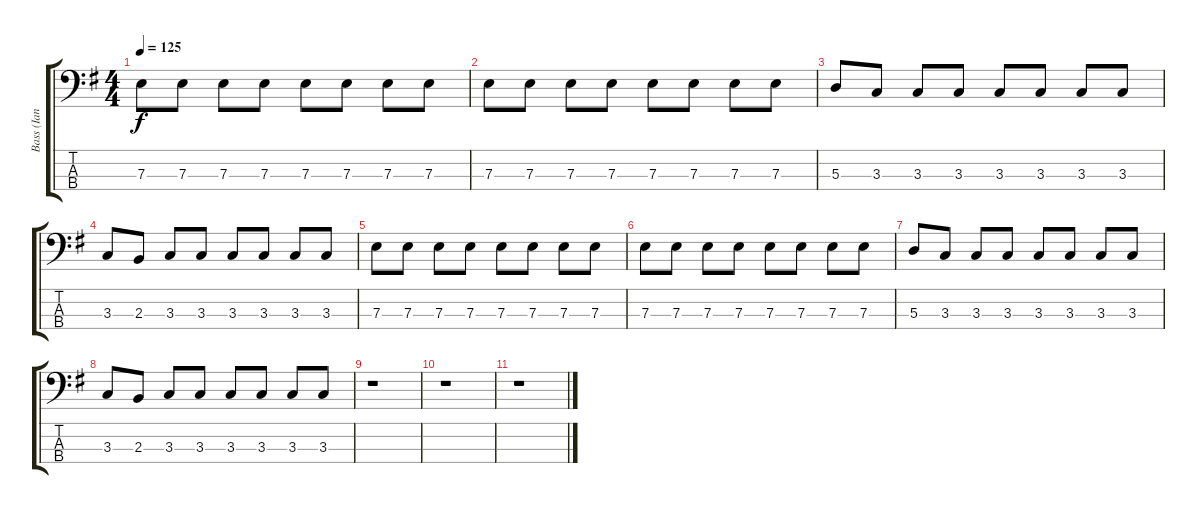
\track ("Bass (Ian Hill)" "Bass (Ian ") {instrument electricbasspick}
\staff {score tabs}
\tuning (G2 D2 A1 E1) {hide}
\ts (4 4)
\tempo 125
\clef f4
\ks g
7.3.8{dy f} 7.3.8 7.3.8 7.3.8 7.3.8 7.3.8 7.3.8 7.3.8 |
7.3.8 7.3.8 7.3.8 7.3.8 7.3.8 7.3.8 7.3.8 7.3.8 |
5.3.8 3.3.8 3.3.8 3.3.8 3.3.8 3.3.8 3.3.8 3.3.8 |
3.3.8 2.3.8 3.3.8 3.3.8 3.3.8 3.3.8 3.3.8 3.3.8 |
7.3.8 7.3.8 7.3.8 7.3.8 7.3.8 7.3.8 7.3.8 7.3.8 |
7.3.8 7.3.8 7.3.8 7.3.8 7.3.8 7.3.8 7.3.8 7.3.8 |
5.3.8 3.3.8 3.3.8 3.3.8 3.3.8 3.3.8 3.3.8 3.3.8 |
3.3.8 2.3.8 3.3.8 3.3.8 3.3.8 3.3.8 3.3.8 3.3.8 |
r.1 |
r.1 |
r.1
